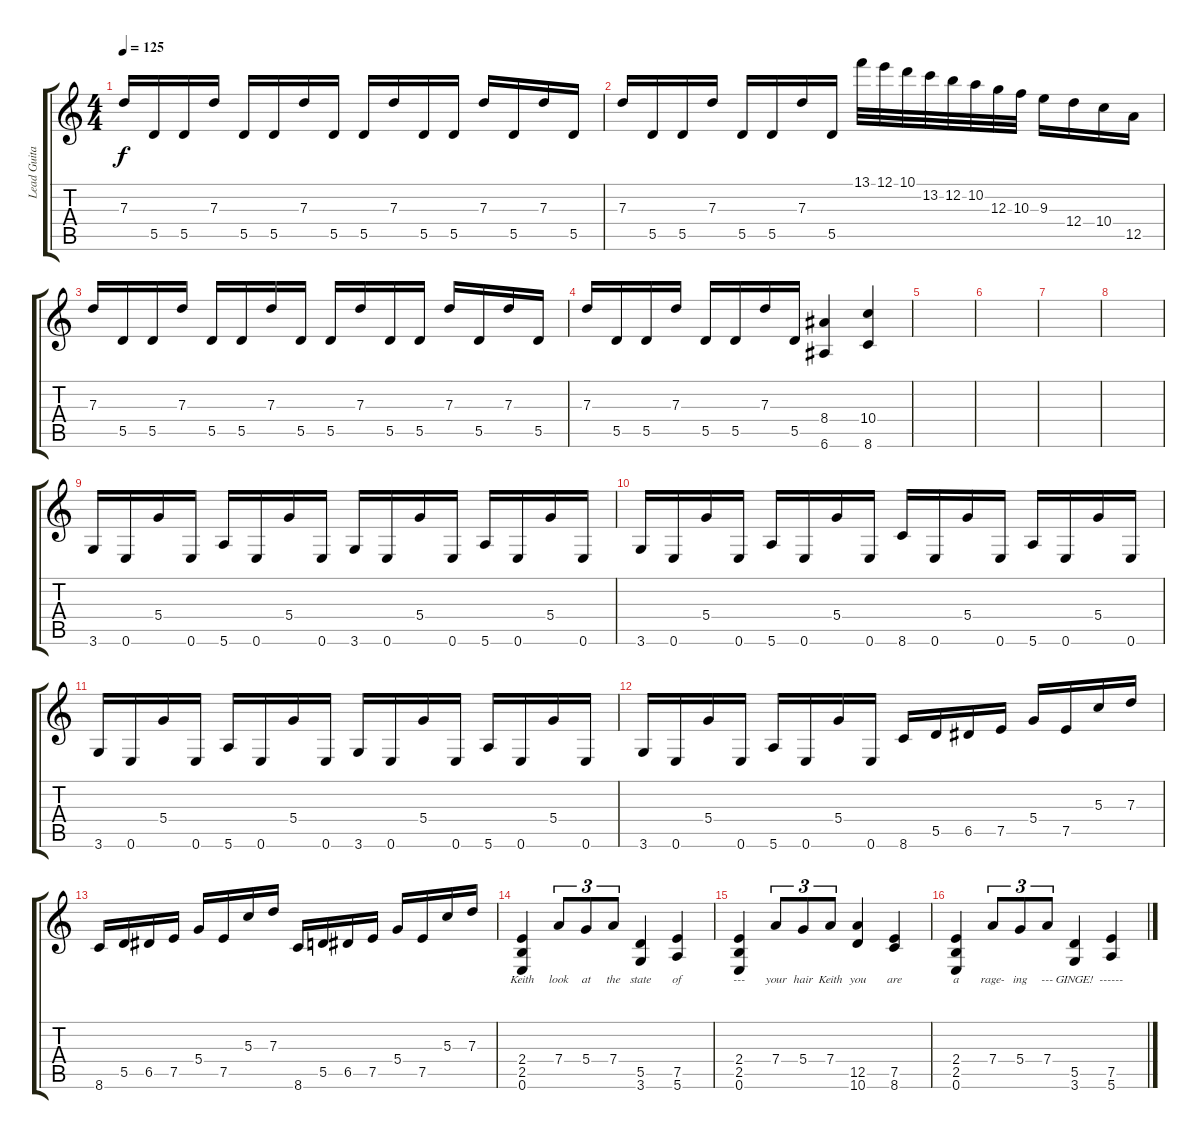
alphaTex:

\track ("Lead Guitar" "Lead Guita") {instrument distortionguitar}
\staff {score tabs}
\tuning (E4 B3 G3 D3 A2 E2) {hide}
\ts (4 4)
\tempo 125
\clef g2
\ks c
7.3.16{dy f} 5.5.16 5.5.16 7.3.16 5.5.16 5.5.16 7.3.16 5.5.16 5.5.16 7.3.16 5.5.16 5.5.16 7.3.16 5.5.16 7.3.16 5.5.16 |
7.3.16 5.5.16 5.5.16 7.3.16 5.5.16 5.5.16 7.3.16 5.5.16 13.1.32 12.1.32 10.1.32 13.2.32 12.2.32 10.2.32 12.3.32 10.3.32 9.3.16 12.4.16 10.4.16 12.5.16 |
7.3.16 5.5.16 5.5.16 7.3.16 5.5.16 5.5.16 7.3.16 5.5.16 5.5.16 7.3.16 5.5.16 5.5.16 7.3.16 5.5.16 7.3.16 5.5.16 |
7.3.16 5.5.16 5.5.16 7.3.16 5.5.16 5.5.16 7.3.16 5.5.16 (8.4 6.6).4 (10.4 8.6).4 |
|
|
|
|
3.6.16 0.6.16 5.4.16 0.6.16 5.6.16 0.6.16 5.4.16 0.6.16 3.6.16 0.6.16 5.4.16 0.6.16 5.6.16 0.6.16 5.4.16 0.6.16 |
3.6.16 0.6.16 5.4.16 0.6.16 5.6.16 0.6.16 5.4.16 0.6.16 8.6.16 0.6.16 5.4.16 0.6.16 5.6.16 0.6.16 5.4.16 0.6.16 |
3.6.16 0.6.16 5.4.16 0.6.16 5.6.16 0.6.16 5.4.16 0.6.16 3.6.16 0.6.16 5.4.16 0.6.16 5.6.16 0.6.16 5.4.16 0.6.16 |
3.6.16 0.6.16 5.4.16 0.6.16 5.6.16 0.6.16 5.4.16 0.6.16 8.6.16 5.5.16 6.5.16 7.5.16 5.4.16 7.5.16 5.3.16 7.3.16 |
8.6.16 5.5.16 6.5.16 7.5.16 5.4.16 7.5.16 5.3.16 7.3.16 8.6.16 5.5.16 6.5.16 7.5.16 5.4.16 7.5.16 5.3.16 7.3.16 |
(2.4 2.5 0.6).4{lyrics (0 "Keith") lyrics (1 "") lyrics (2 "") lyrics (3 "") lyrics (4 "") instrument distortionguitar} 7.4.8{tu (3 2) lyrics (0 "look") lyrics (1 "") lyrics (2 "") lyrics (3 "") lyrics (4 "")} 5.4.8{tu (3 2) lyrics (0 "at") lyrics (1 "") lyrics (2 "") lyrics (3 "") lyrics (4 "")} 7.4.8{tu (3 2) lyrics (0 "the") lyrics (1 "") lyrics (2 "") lyrics (3 "") lyrics (4 "")} (5.5 3.6).4{lyrics (0 "state") lyrics (1 "") lyrics (2 "") lyrics (3 "") lyrics (4 "")} (7.5 5.6).4{lyrics (0 "of") lyrics (1 "") lyrics (2 "") lyrics (3 "") lyrics (4 "")} |
(2.4 2.5 0.6).4{lyrics (0 "---") lyrics (1 "") lyrics (2 "") lyrics (3 "") lyrics (4 "")} 7.4.8{tu (3 2) lyrics (0 "your") lyrics (1 "") lyrics (2 "") lyrics (3 "") lyrics (4 "")} 5.4.8{tu (3 2) lyrics (0 "hair") lyrics (1 "") lyrics (2 "") lyrics (3 "") lyrics (4 "")} 7.4.8{tu (3 2) lyrics (0 "Keith") lyrics (1 "") lyrics (2 "") lyrics (3 "") lyrics (4 "")} (12.5 10.6).4{lyrics (0 "you") lyrics (1 "") lyrics (2 "") lyrics (3 "") lyrics (4 "")} (7.5 8.6).4{lyrics (0 "are") lyrics (1 "") lyrics (2 "") lyrics (3 "") lyrics (4 "")} |
(2.4 2.5 0.6).4{lyrics (0 "a") lyrics (1 "") lyrics (2 "") lyrics (3 "") lyrics (4 "")} 7.4.8{tu (3 2) lyrics (0 "rage-") lyrics (1 "") lyrics (2 "") lyrics (3 "") lyrics (4 "")} 5.4.8{tu (3 2) lyrics (0 "ing") lyrics (1 "") lyrics (2 "") lyrics (3 "") lyrics (4 "")} 7.4.8{tu (3 2) lyrics (0 "---") lyrics (1 "") lyrics (2 "") lyrics (3 "") lyrics (4 "")} (5.5 3.6).4{lyrics (0 "GINGE!") lyrics (1 "") lyrics (2 "") lyrics (3 "") lyrics (4 "")} (7.5 5.6).4{lyrics (0 "------") lyrics (1 "") lyrics (2 "") lyrics (3 "") lyrics (4 "")}
